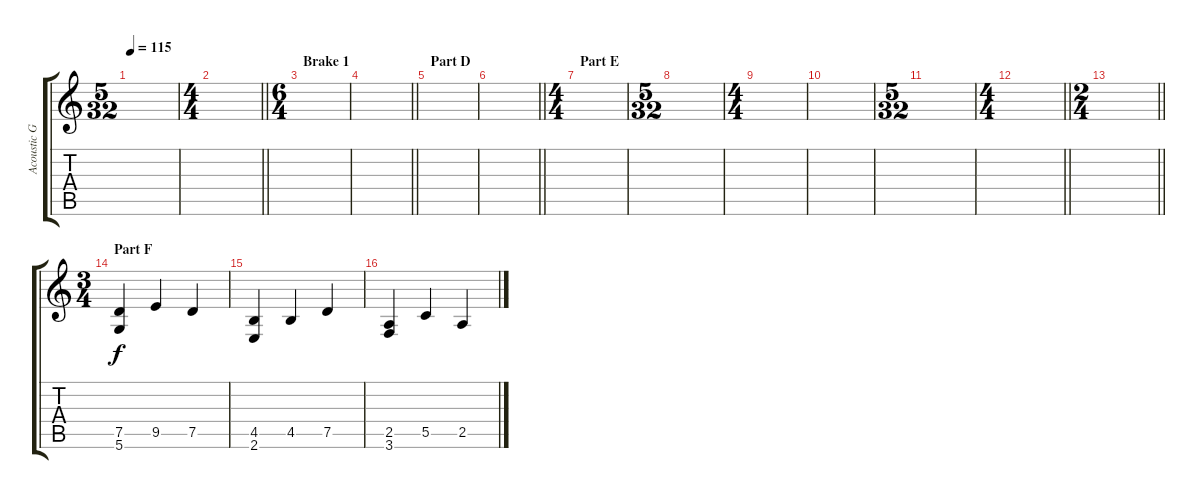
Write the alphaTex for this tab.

\track ("Acoustic Guitar" "Acoustic G") {instrument acousticguitarsteel}
\staff {score tabs}
\tuning (D4 A3 F3 C3 G2 D2) {hide}
\ts (5 32)
\tempo 115
\clef g2
\ks c
|
\ts (4 4)
\barLineRight lightlight
|
\ts (6 4)
\section ("" "Brake 1")
|
\barLineRight lightlight
|
\section ("" "Part D")
|
\barLineRight lightlight
|
\ts (4 4)
\section ("" "Part E")
|
\ts (5 32)
|
\ts (4 4)
|
|
\ts (5 32)
|
\ts (4 4)
\barLineRight lightlight
|
\ts (2 4)
\barLineRight lightlight
|
\ts (3 4)
\section ("" "Part F")
(7.5 5.6).4 9.5.4 7.5.4 |
(4.5 2.6).4 4.5.4 7.5.4 |
(2.5 3.6).4 5.5.4 2.5.4
